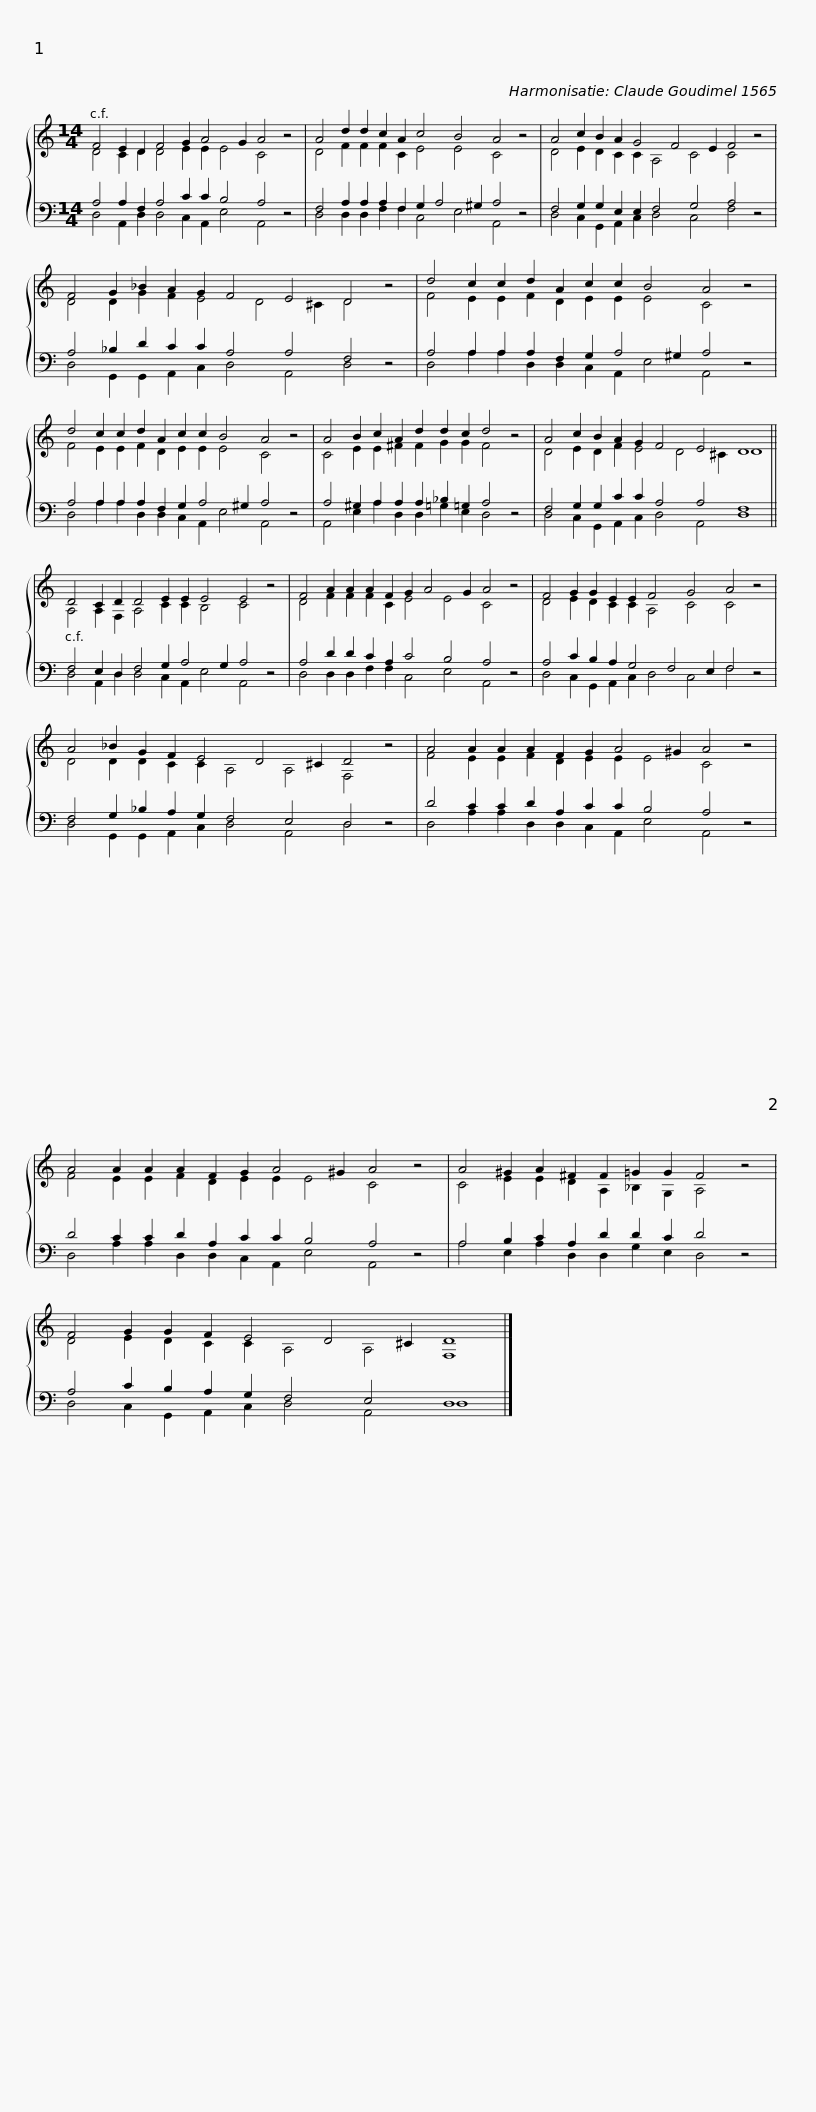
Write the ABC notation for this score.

X:1
%%score { ( 1 2 ) | ( 3 4 ) }
L:1/8
M:14/4
I:linebreak $
K:C
V:1 treble
V:2 treble
V:3 bass
V:4 bass
V:1
 F4 E2 D2 F4 G2 A4 G2 A4 z4 |$ A4 d2 d2 c2 A2 c4 B4 A4 z4 |$ A4 c2 B2 A2 G4 F4 E2 F4 z4 |$ F4 G2 _B2 A2 G2 F4 E4 D4 z4 |$ d4 c2 c2 d2 A2 c2 c2 B4 A4 z4 |$ %5
 d4 c2 c2 d2 A2 c2 c2 B4 A4 z4 |$ A4 B2 c2 A2 d2 d2 c2 d4 z4 |$ A4 c2 B2 A2 G2 F4 E4 D8 ||$ D4 C2 D2 D4 E2 E2 E4 E4 z4 |$ F4 A2 A2 A2 F2 G2 A4 G2 A4 z4 |$ %10
 F4 G2 G2 E2 E2 F4 G4 A4 z4 |$ A4 _B2 G2 F2 E4 D4 ^C2 D4 z4 |$ A4 A2 A2 A2 F2 G2 A4 ^G2 A4 z4 |$ A4 A2 A2 A2 F2 G2 A4 ^G2 A4 z4 |$ A4 ^G2 A2 ^F2 F2 =G2 G2 F4 z4 |$ %15
 F4 G2 G2 F2 E4 D4 ^C2 D8 |] %16
V:2
 D4 C2 D2 D4 E2 E2 E4 C4 x4 |$ D4 F2 F2 F2 C2 E4 E4 C4 x4 |$ D4 E2 D2 C2 C2 A,4 C4 C4 x4 |$ D4 D2 G2 F2 E4 D4 ^C2 D4 x4 |$ F4 E2 E2 F2 D2 E2 E2 E4 C4 x4 |$ %5
 F4 E2 E2 F2 D2 E2 E2 E4 C4 x4 |$ C4 E2 E2 ^F2 F2 G2 G2 F4 x4 |$ D4 E2 D2 F2 E4 D4 ^C2 D8 ||$ A,4 A,2 F,2 A,4 C2 C2 B,4 C4 x4 |$ D4 F2 F2 F2 C2 E4 E4 C4 x4 |$ %10
 D4 E2 D2 C2 C2 A,4 C4 C4 x4 |$ D4 D2 D2 C2 C2 A,4 A,4 F,4 x4 |$ F4 E2 E2 F2 D2 E2 E2 E4 C4 x4 |$ F4 E2 E2 F2 D2 E2 E2 E4 C4 x4 |$ C4 E2 E2 D2 A,2 _B,2 G,2 A,4 x4 |$ %15
 D4 E2 D2 C2 C2 A,4 A,4 F,8 |] %16
V:3
 A,4 A,2 F,2 A,4 C2 C2 B,4 A,4 z4 |$ F,4 A,2 A,2 A,2 F,2 G,2 A,4 ^G,2 A,4 z4 |$ F,4 G,2 G,2 E,2 E,2 F,4 G,4 A,4 z4 |$ A,4 _B,2 D2 C2 C2 A,4 A,4 F,4 z4 |$ A,4 A,2 A,2 A,2 F,2 G,2 A,4 ^G,2 A,4 z4 |$ %5
 A,4 A,2 A,2 A,2 F,2 G,2 A,4 ^G,2 A,4 z4 |$ A,4 ^G,2 A,2 A,2 A,2 _B,2 =G,2 A,4 z4 |$ F,4 G,2 G,2 C2 C2 A,4 A,4 F,8 ||$ F,4 E,2 D,2 F,4 G,2 A,4 G,2 A,4 z4 |$ A,4 D2 D2 C2 A,2 C4 B,4 A,4 z4 |$ %10
 A,4 C2 B,2 A,2 G,4 F,4 E,2 F,4 z4 |$ F,4 G,2 _B,2 A,2 G,2 F,4 E,4 D,4 z4 |$ D4 C2 C2 D2 A,2 C2 C2 B,4 A,4 z4 |$ D4 C2 C2 D2 A,2 C2 C2 B,4 A,4 z4 |$ A,4 B,2 C2 A,2 D2 D2 C2 D4 z4 |$ %15
 A,4 C2 B,2 A,2 G,2 F,4 E,4 D,8 |] %16
V:4
 D,4 A,,2 D,2 D,4 C,2 A,,2 E,4 A,,4 x4 |$ D,4 D,2 D,2 F,2 F,2 C,4 E,4 A,,4 x4 |$ D,4 C,2 G,,2 A,,2 C,2 D,4 C,4 F,4 x4 |$ D,4 G,,2 G,,2 A,,2 C,2 D,4 A,,4 D,4 x4 |$ D,4 A,2 A,2 D,2 D,2 C,2 A,,2 E,4 A,,4 x4 |$ %5
 D,4 A,2 A,2 D,2 D,2 C,2 A,,2 E,4 A,,4 x4 |$ A,,4 E,2 A,2 D,2 D,2 =G,2 E,2 D,4 x4 |$ D,4 C,2 G,,2 A,,2 C,2 D,4 A,,4 D,8 ||$ D,4 A,,2 D,2 D,4 C,2 A,,2 E,4 A,,4 x4 |$ D,4 D,2 D,2 F,2 F,2 C,4 E,4 A,,4 x4 |$ %10
 D,4 C,2 G,,2 A,,2 C,2 D,4 C,4 F,4 x4 |$ D,4 G,,2 G,,2 A,,2 C,2 D,4 A,,4 D,4 x4 |$ D,4 A,2 A,2 D,2 D,2 C,2 A,,2 E,4 A,,4 x4 |$ D,4 A,2 A,2 D,2 D,2 C,2 A,,2 E,4 A,,4 x4 |$ A,4 E,2 A,2 D,2 D,2 G,2 E,2 D,4 x4 |$ %15
 D,4 C,2 G,,2 A,,2 C,2 D,4 A,,4 D,8 |] %16
